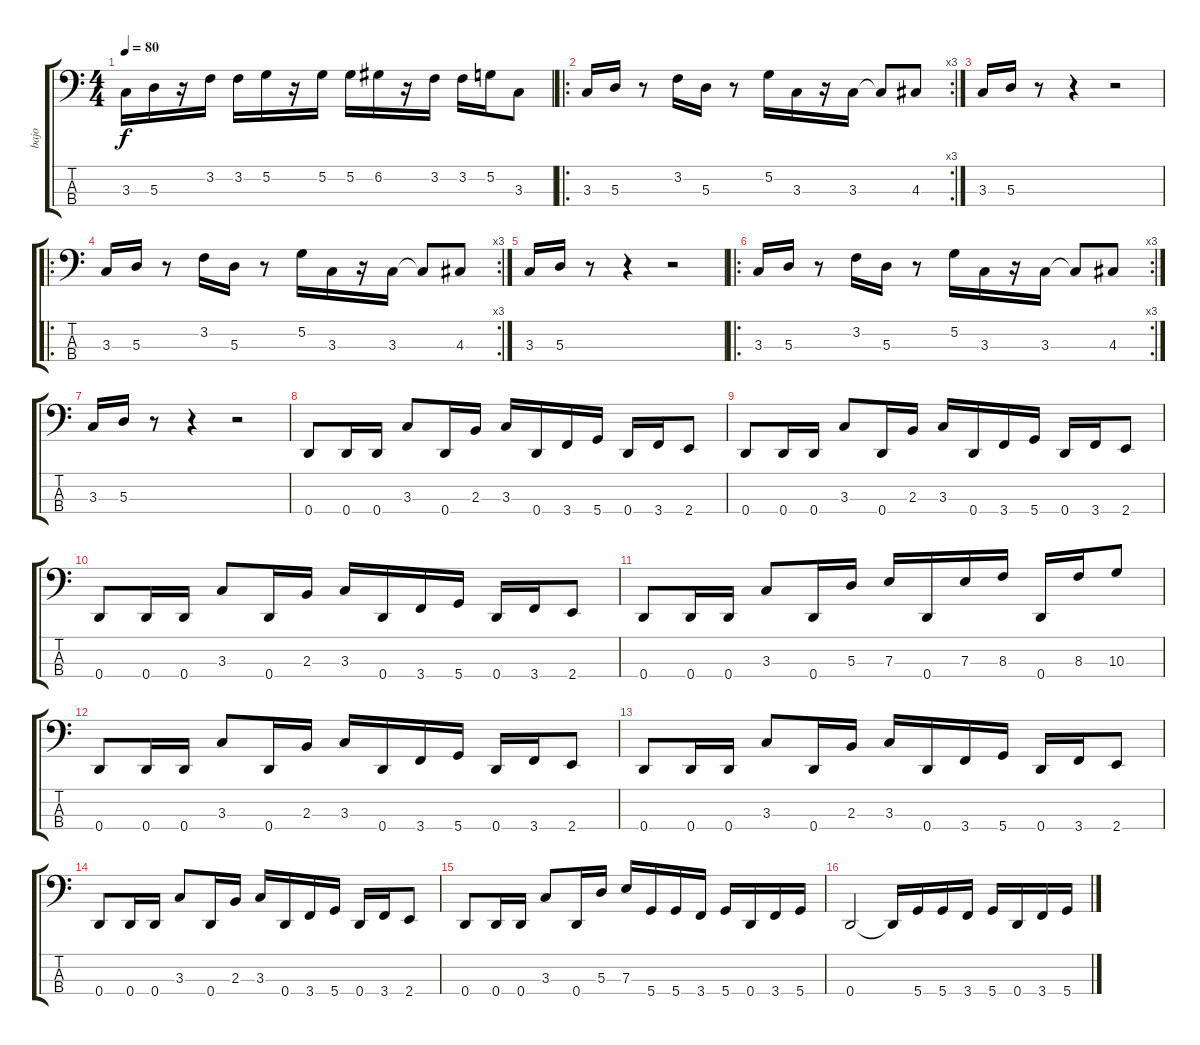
\track ("bajo" "bajo") {instrument electricbassfinger}
\staff {score tabs}
\tuning (G2 D2 A1 D1) {hide}
\ts (4 4)
\tempo 80
\clef f4
\ks c
3.3.16{dy f} 5.3.16 r.16 3.2.16 3.2.16 5.2.16 r.16 5.2.16 5.2.16 6.2.16 r.16 3.2.16 3.2.16 5.2.16 3.3.8 |
\ro
\rc 3
3.3.16 5.3.16 r.8 3.2.16 5.3.16 r.8 5.2.16 3.3.16 r.16 3.3.16 3.3{t}.8 4.3.8 |
3.3.16 5.3.16 r.8 r.4 r.2 |
\ro
\rc 3
3.3.16 5.3.16 r.8 3.2.16 5.3.16 r.8 5.2.16 3.3.16 r.16 3.3.16 3.3{t}.8 4.3.8 |
3.3.16 5.3.16 r.8 r.4 r.2 |
\ro
\rc 3
3.3.16 5.3.16 r.8 3.2.16 5.3.16 r.8 5.2.16 3.3.16 r.16 3.3.16 3.3{t}.8 4.3.8 |
3.3.16 5.3.16 r.8 r.4 r.2 |
0.4.8 0.4.16 0.4.16 3.3.8 0.4.16 2.3.16 3.3.16 0.4.16 3.4.16 5.4.16 0.4.16 3.4.16 2.4.8 |
0.4.8 0.4.16 0.4.16 3.3.8 0.4.16 2.3.16 3.3.16 0.4.16 3.4.16 5.4.16 0.4.16 3.4.16 2.4.8 |
0.4.8 0.4.16 0.4.16 3.3.8 0.4.16 2.3.16 3.3.16 0.4.16 3.4.16 5.4.16 0.4.16 3.4.16 2.4.8 |
0.4.8 0.4.16 0.4.16 3.3.8 0.4.16 5.3.16 7.3.16 0.4.16 7.3.16 8.3.16 0.4.16 8.3.16 10.3.8 |
0.4.8 0.4.16 0.4.16 3.3.8 0.4.16 2.3.16 3.3.16 0.4.16 3.4.16 5.4.16 0.4.16 3.4.16 2.4.8 |
0.4.8 0.4.16 0.4.16 3.3.8 0.4.16 2.3.16 3.3.16 0.4.16 3.4.16 5.4.16 0.4.16 3.4.16 2.4.8 |
0.4.8 0.4.16 0.4.16 3.3.8 0.4.16 2.3.16 3.3.16 0.4.16 3.4.16 5.4.16 0.4.16 3.4.16 2.4.8 |
0.4.8 0.4.16 0.4.16 3.3.8 0.4.16 5.3.16 7.3.16 5.4.16 5.4.16 3.4.16 5.4.16 0.4.16 3.4.16 5.4.16 |
0.4.2 0.4{t}.16 5.4.16 5.4.16 3.4.16 5.4.16 0.4.16 3.4.16 5.4.16
